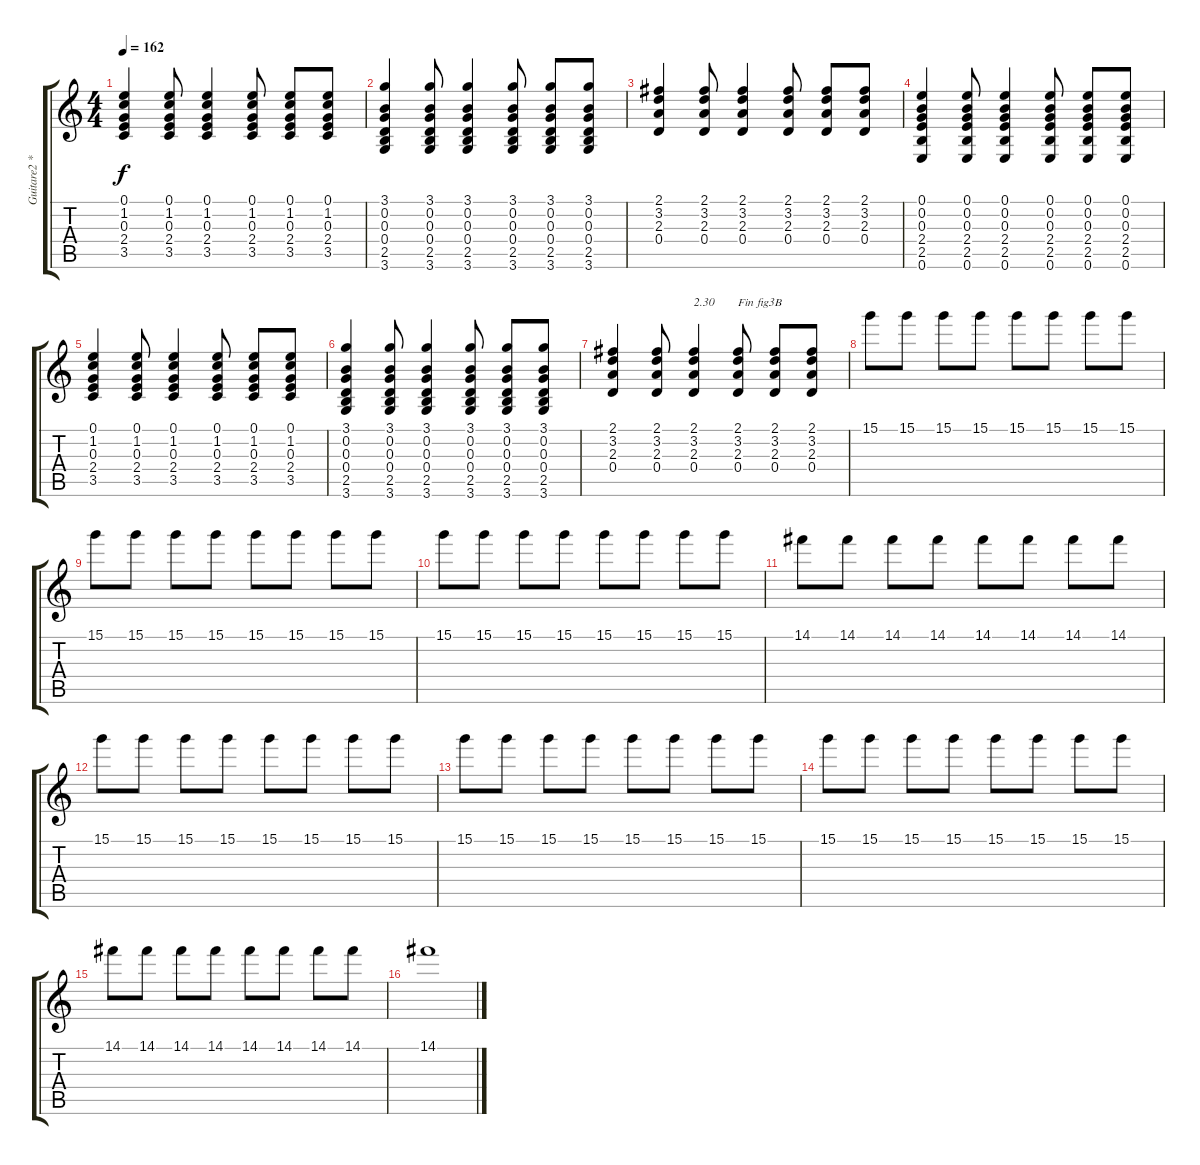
\track ("Guitare2 *" "Guitare2 *") {instrument acousticguitarnylon}
\staff {score tabs}
\tuning (E4 B3 G3 D3 A2 E2) {hide}
\ts (4 4)
\tempo 162
\clef g2
\ks c
(0.1 1.2 0.3 2.4 3.5).4{dy f} (0.1 1.2 0.3 2.4 3.5).8 (0.1 1.2 0.3 2.4 3.5).4 (0.1 1.2 0.3 2.4 3.5).8 (0.1 1.2 0.3 2.4 3.5).8 (0.1 1.2 0.3 2.4 3.5).8 |
(3.1 0.2 0.3 0.4 2.5 3.6).4 (3.1 0.2 0.3 0.4 2.5 3.6).8 (3.1 0.2 0.3 0.4 2.5 3.6).4 (3.1 0.2 0.3 0.4 2.5 3.6).8 (3.1 0.2 0.3 0.4 2.5 3.6).8 (3.1 0.2 0.3 0.4 2.5 3.6).8 |
(2.1 3.2 2.3 0.4).4 (2.1 3.2 2.3 0.4).8 (2.1 3.2 2.3 0.4).4 (2.1 3.2 2.3 0.4).8 (2.1 3.2 2.3 0.4).8 (2.1 3.2 2.3 0.4).8 |
(0.1 0.2 0.3 2.4 2.5 0.6).4 (0.1 0.2 0.3 2.4 2.5 0.6).8 (0.1 0.2 0.3 2.4 2.5 0.6).4 (0.1 0.2 0.3 2.4 2.5 0.6).8 (0.1 0.2 0.3 2.4 2.5 0.6).8 (0.1 0.2 0.3 2.4 2.5 0.6).8 |
(0.1 1.2 0.3 2.4 3.5).4 (0.1 1.2 0.3 2.4 3.5).8 (0.1 1.2 0.3 2.4 3.5).4 (0.1 1.2 0.3 2.4 3.5).8 (0.1 1.2 0.3 2.4 3.5).8 (0.1 1.2 0.3 2.4 3.5).8 |
(3.1 0.2 0.3 0.4 2.5 3.6).4 (3.1 0.2 0.3 0.4 2.5 3.6).8 (3.1 0.2 0.3 0.4 2.5 3.6).4 (3.1 0.2 0.3 0.4 2.5 3.6).8 (3.1 0.2 0.3 0.4 2.5 3.6).8 (3.1 0.2 0.3 0.4 2.5 3.6).8 |
(2.1 3.2 2.3 0.4).4 (2.1 3.2 2.3 0.4).8 (2.1 3.2 2.3 0.4).4{txt "2.30"} (2.1 3.2 2.3 0.4).8{txt "Fin fig3B"} (2.1 3.2 2.3 0.4).8 (2.1 3.2 2.3 0.4).8 |
15.1.8 15.1.8 15.1.8 15.1.8 15.1.8 15.1.8 15.1.8 15.1.8 |
15.1.8 15.1.8 15.1.8 15.1.8 15.1.8 15.1.8 15.1.8 15.1.8 |
15.1.8 15.1.8 15.1.8 15.1.8 15.1.8 15.1.8 15.1.8 15.1.8 |
14.1.8 14.1.8 14.1.8 14.1.8 14.1.8 14.1.8 14.1.8 14.1.8 |
15.1.8 15.1.8 15.1.8 15.1.8 15.1.8 15.1.8 15.1.8 15.1.8 |
15.1.8 15.1.8 15.1.8 15.1.8 15.1.8 15.1.8 15.1.8 15.1.8 |
15.1.8 15.1.8 15.1.8 15.1.8 15.1.8 15.1.8 15.1.8 15.1.8 |
14.1.8 14.1.8 14.1.8 14.1.8 14.1.8 14.1.8 14.1.8 14.1.8 |
14.1.1
